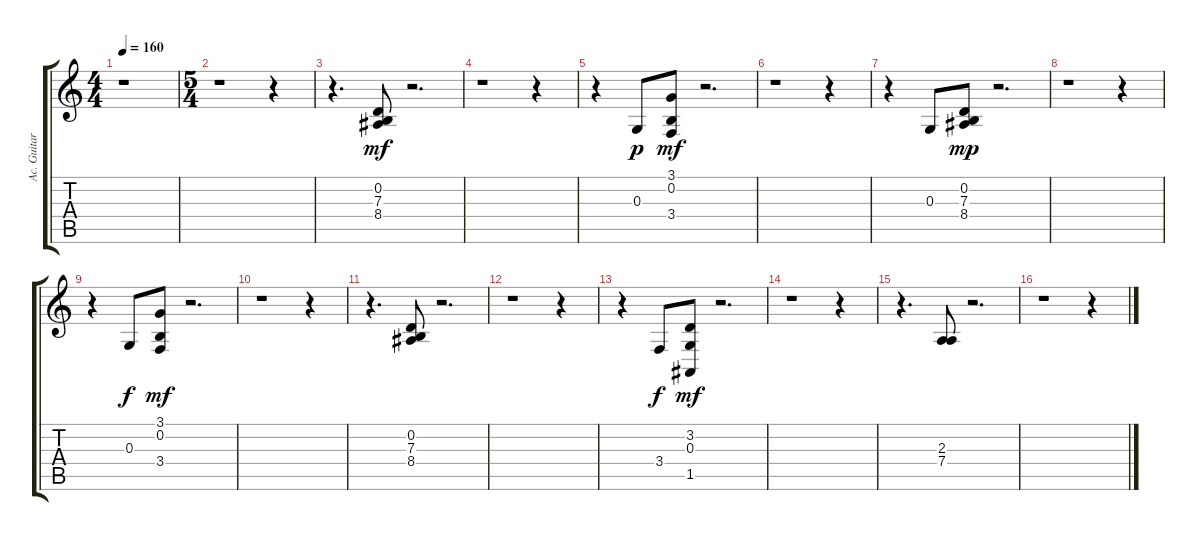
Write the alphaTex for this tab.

\track ("Ac. Guitar" "Ac. Guitar") {instrument acousticgrandpiano}
\staff {score tabs}
\tuning (E4 B3 G3 D3 A2 E2) {hide}
\ts (4 4)
\tempo 160
\clef g2
\ks c
r.1{dy mf instrument acousticgrandpiano} |
\ts (5 4)
r.1 r.4 |
r.4{d} (0.2 7.3 8.4).8{volume 12} r.2{d} |
r.1 r.4 |
r.4 0.3.8{dy p} (3.1 0.2 3.4).8{dy mf} r.2{d} |
r.1 r.4 |
r.4 0.3.8 (0.2 7.3 8.4).8{dy mp} r.2{d} |
r.1 r.4 |
r.4 0.3.8{dy f} (3.1 0.2 3.4).8{dy mf} r.2{d} |
r.1 r.4 |
r.4{d} (0.2 7.3 8.4).8 r.2{d} |
r.1 r.4 |
r.4 3.4.8{dy f} (3.2 0.3 1.5).8{dy mf} r.2{d} |
r.1 r.4 |
r.4{d} (2.3 7.4).8 r.2{d} |
r.1 r.4
